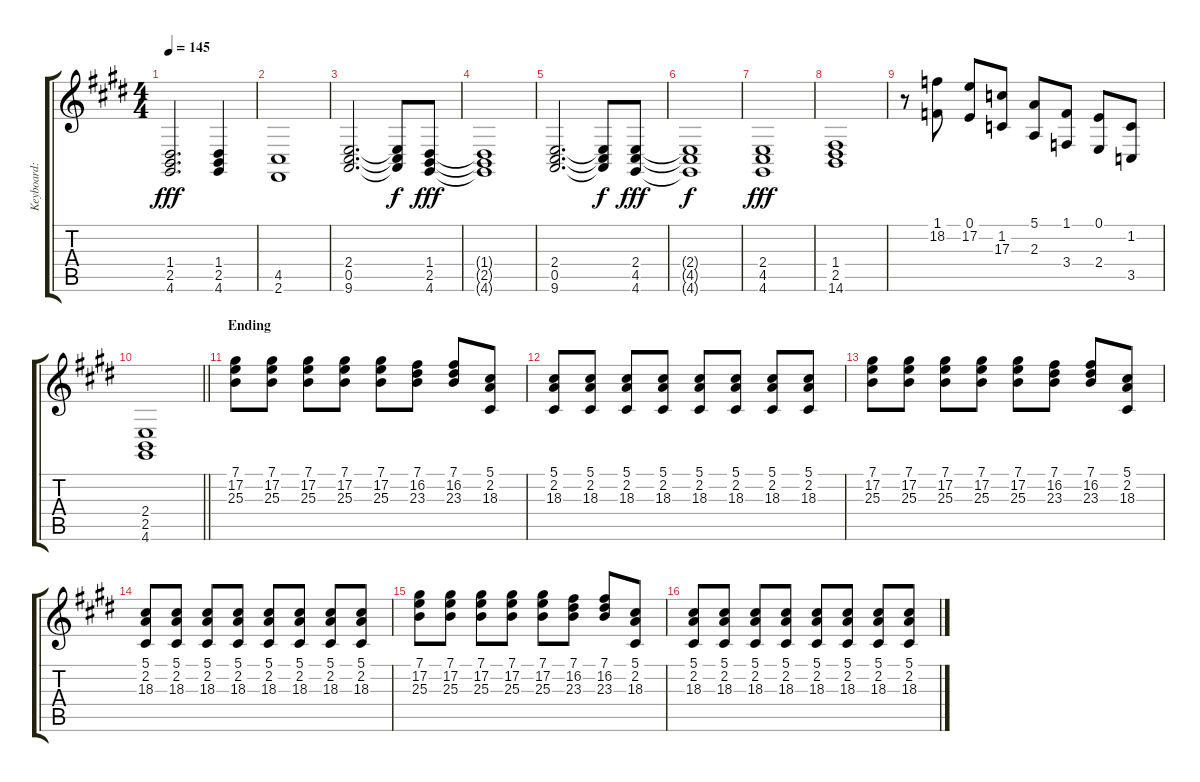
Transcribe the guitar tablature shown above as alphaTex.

\track ("Keyboard: Tsumugi Kotobuki" "Keyboard: ") {instrument brightacousticpiano}
\staff {score tabs}
\tuning (E4 B3 G3 D3 A2 E2) {hide}
\ts (4 4)
\tempo 145
\clef g2
\ks e
(1.4 2.5 4.6).2{d dy fff} (1.4 2.5 4.6).4 |
(4.5 2.6).1 |
(2.4 0.5 9.6).2{d} (2.4{t} 0.5{t} 9.6{t}).8{dy f} (1.4 2.5 4.6).8{dy fff} |
(1.4{t} 2.5{t} 4.6{t}).1 |
(2.4 0.5 9.6).2{d} (2.4{t} 0.5{t} 9.6{t}).8{dy f} (2.4 4.5 4.6).8{dy fff} |
(2.4{t} 4.5{t} 4.6{t}).1{dy f} |
(2.4 4.5 4.6).1{dy fff} |
(1.4 2.5 14.6).1 |
r.8 (1.1 18.2).8 (0.1 17.2).8 (1.2 17.3).8 (5.1 2.3).8 (1.1 3.4).8 (0.1 2.4).8 (1.2 3.5).8 |
\barLineRight lightlight
(2.4 2.5 4.6).1 |
\section ("" "Ending")
(7.1 17.2 25.3).8 (7.1 17.2 25.3).8 (7.1 17.2 25.3).8 (7.1 17.2 25.3).8 (7.1 17.2 25.3).8 (7.1 16.2 23.3).8 (7.1 16.2 23.3).8 (5.1 2.2 18.3).8 |
(5.1 2.2 18.3).8 (5.1 2.2 18.3).8 (5.1 2.2 18.3).8 (5.1 2.2 18.3).8 (5.1 2.2 18.3).8 (5.1 2.2 18.3).8 (5.1 2.2 18.3).8 (5.1 2.2 18.3).8 |
(7.1 17.2 25.3).8 (7.1 17.2 25.3).8 (7.1 17.2 25.3).8 (7.1 17.2 25.3).8 (7.1 17.2 25.3).8 (7.1 16.2 23.3).8 (7.1 16.2 23.3).8 (5.1 2.2 18.3).8 |
(5.1 2.2 18.3).8 (5.1 2.2 18.3).8 (5.1 2.2 18.3).8 (5.1 2.2 18.3).8 (5.1 2.2 18.3).8 (5.1 2.2 18.3).8 (5.1 2.2 18.3).8 (5.1 2.2 18.3).8 |
(7.1 17.2 25.3).8 (7.1 17.2 25.3).8 (7.1 17.2 25.3).8 (7.1 17.2 25.3).8 (7.1 17.2 25.3).8 (7.1 16.2 23.3).8 (7.1 16.2 23.3).8 (5.1 2.2 18.3).8 |
(5.1 2.2 18.3).8 (5.1 2.2 18.3).8 (5.1 2.2 18.3).8 (5.1 2.2 18.3).8 (5.1 2.2 18.3).8 (5.1 2.2 18.3).8 (5.1 2.2 18.3).8 (5.1 2.2 18.3).8
